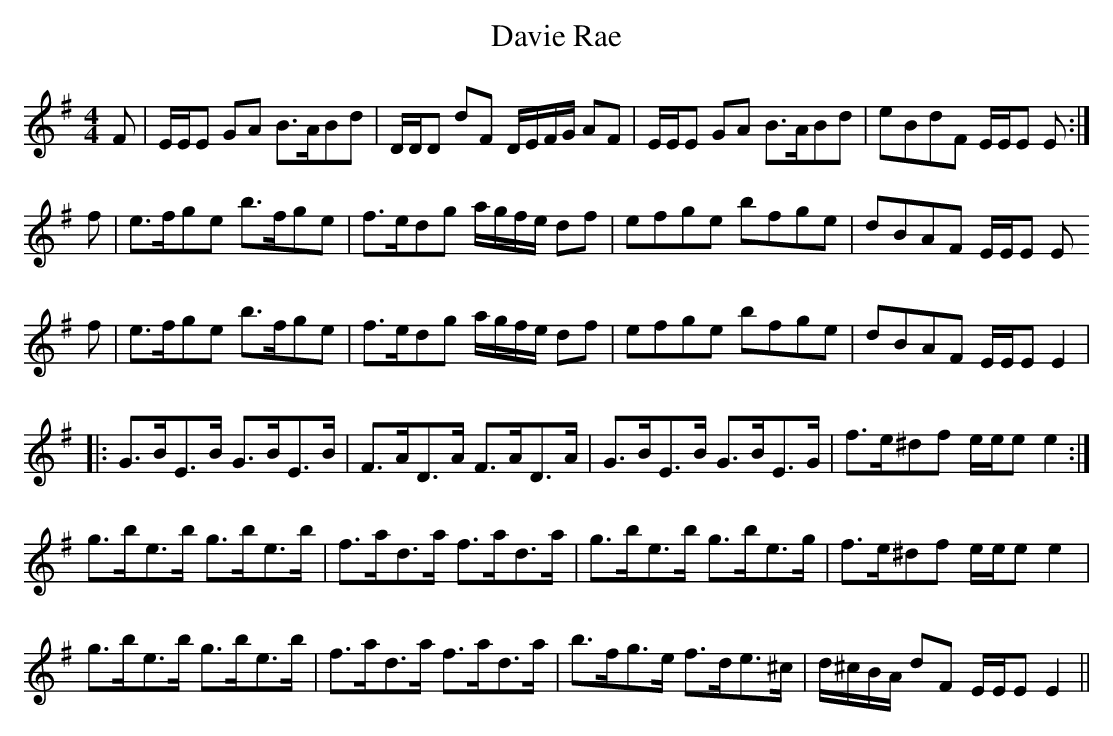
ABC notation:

X:1
T:Davie Rae
M:4/4
L:1/8
K:Em
F | E/E/E GA B>ABd | D/D/D dF D/E/F/G/ AF | E/E/E GA B>ABd | eBdF E/E/E E :|
f | e>fge b>fge | f>edg a/g/f/e/ df | efge bfge | dBAF E/E/E E
f | e>fge b>fge | f>edg a/g/f/e/ df | efge bfge | dBAF E/E/E E2 |
|: G>BE>B G>BE>B | F>AD>A F>AD>A | G>BE>B G>BE>G | f>e^df e/e/e e2 :|
g>be>b g>be>b | f>ad>a f>ad>a | g>be>b g>be>g | f>e^df e/e/e e2 |
g>be>b g>be>b | f>ad>a f>ad>a |  b>fg>e f>de>^c |d/^c/B/A/ dF E/E/E E2 ||
